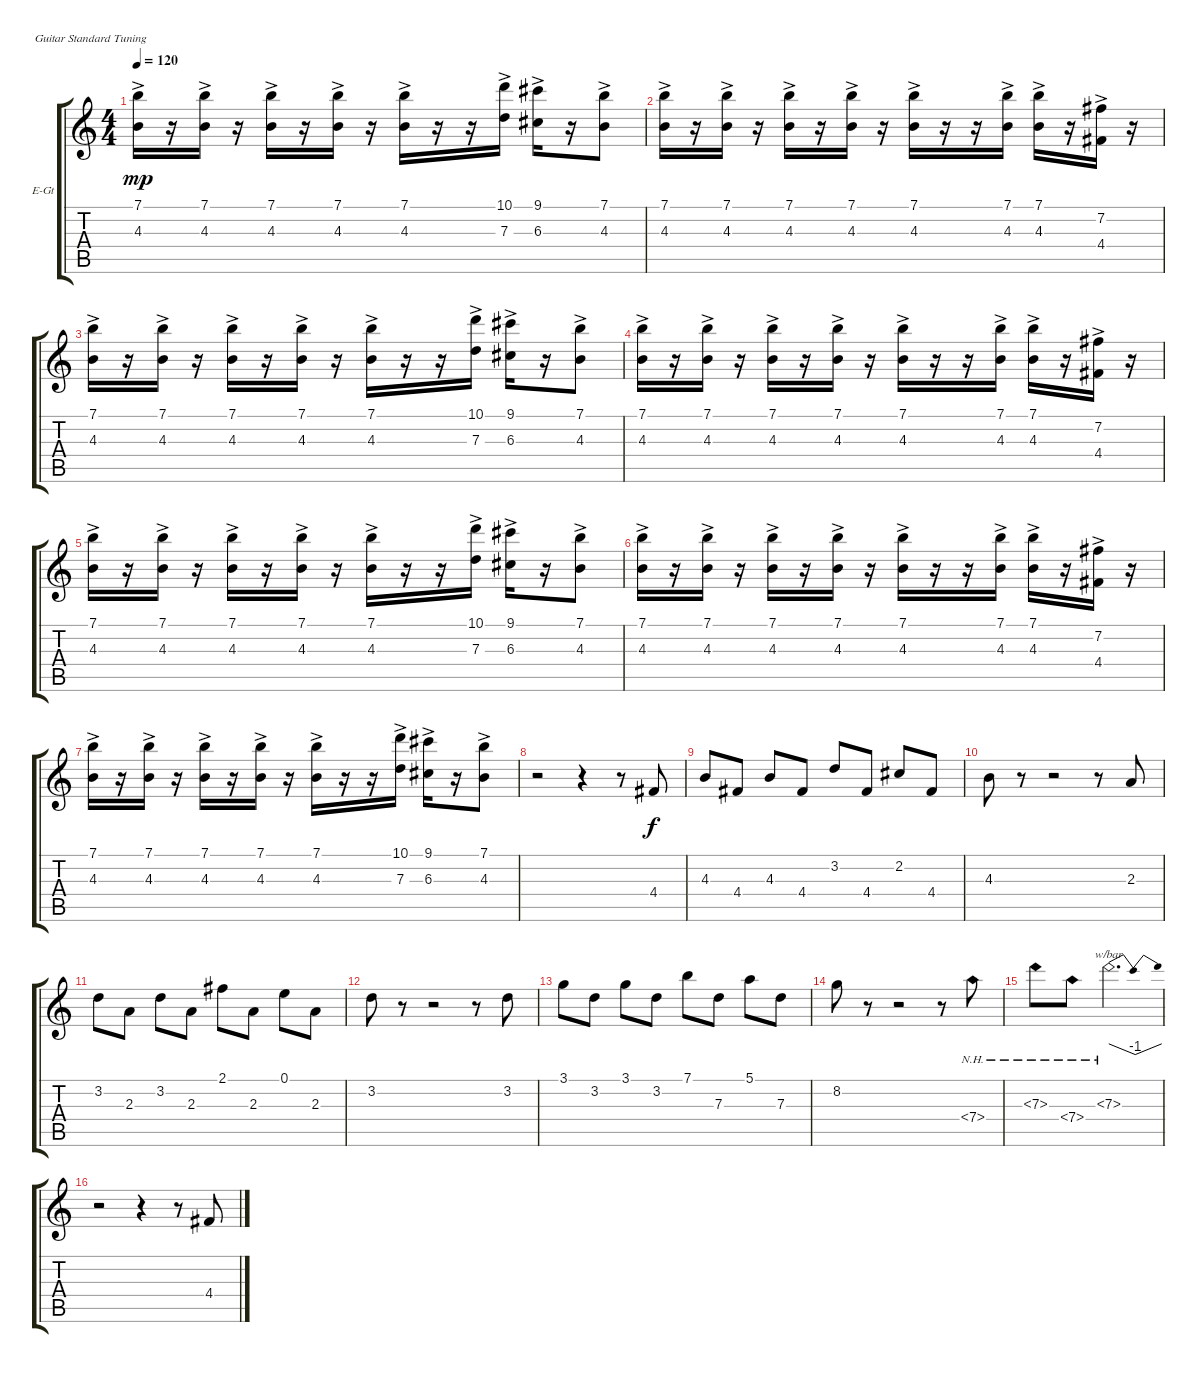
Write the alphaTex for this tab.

\defaultSystemsLayout 4
\bracketExtendMode groupsimilarinstruments
\firstSystemTrackNameOrientation horizontal
\otherSystemsTrackNameOrientation horizontal
\track ("Electric Guitar" "E-Gt") {instrument electricguitarclean}
\staff {score tabs}
\tuning (E4 B3 G3 D3 A2 E2)
\ts (4 4)
\tempo 120
\clef g2
\ks c
(7.1{ac} 4.3{ac}).16{dy mp} r.16 (7.1{ac} 4.3{ac}).16 r.16 (7.1{ac} 4.3{ac}).16 r.16 (7.1{ac} 4.3{ac}).16 r.16 (7.1{ac} 4.3{ac}).16 r.16 r.16 (10.1{ac} 7.3).16 (9.1{ac} 6.3{ac}).16 r.16 (7.1{ac} 4.3).8 |
(7.1{ac} 4.3).16 r.16 (7.1{ac} 4.3{ac}).16 r.16 (7.1{ac} 4.3{ac}).16 r.16 (7.1{ac} 4.3{ac}).16 r.16 (7.1{ac} 4.3{ac}).16 r.16 r.16 (7.1{ac} 4.3{ac}).16 (7.1{ac} 4.3{ac}).16 r.16 (7.2{ac} 4.4{ac}).16 r.16 |
(7.1{ac} 4.3{ac}).16 r.16 (7.1{ac} 4.3{ac}).16 r.16 (7.1{ac} 4.3{ac}).16 r.16 (7.1{ac} 4.3{ac}).16 r.16 (7.1{ac} 4.3{ac}).16 r.16 r.16 (10.1{ac} 7.3).16 (9.1{ac} 6.3{ac}).16 r.16 (7.1{ac} 4.3).8 |
(7.1{ac} 4.3).16 r.16 (7.1{ac} 4.3{ac}).16 r.16 (7.1{ac} 4.3{ac}).16 r.16 (7.1{ac} 4.3{ac}).16 r.16 (7.1{ac} 4.3{ac}).16 r.16 r.16 (7.1{ac} 4.3{ac}).16 (7.1{ac} 4.3{ac}).16 r.16 (7.2{ac} 4.4).16 r.16 |
(7.1{ac} 4.3{ac}).16 r.16 (7.1{ac} 4.3{ac}).16 r.16 (7.1{ac} 4.3{ac}).16 r.16 (7.1{ac} 4.3{ac}).16 r.16 (7.1{ac} 4.3{ac}).16 r.16 r.16 (10.1{ac} 7.3).16 (9.1{ac} 6.3{ac}).16 r.16 (7.1{ac} 4.3).8 |
(7.1{ac} 4.3).16 r.16 (7.1{ac} 4.3{ac}).16 r.16 (7.1{ac} 4.3{ac}).16 r.16 (7.1{ac} 4.3{ac}).16 r.16 (7.1{ac} 4.3{ac}).16 r.16 r.16 (7.1{ac} 4.3{ac}).16 (7.1{ac} 4.3{ac}).16 r.16 (7.2{ac} 4.4{ac}).16 r.16 |
(7.1{ac} 4.3{ac}).16 r.16 (7.1{ac} 4.3{ac}).16 r.16 (7.1{ac} 4.3{ac}).16 r.16 (7.1{ac} 4.3{ac}).16 r.16 (7.1{ac} 4.3{ac}).16 r.16 r.16 (10.1{ac} 7.3).16 (9.1{ac} 6.3{ac}).16 r.16 (7.1{ac} 4.3{ac}).8 |
r.2 r.4 r.8 4.4.8{dy f} |
4.3.8 4.4.8 4.3.8 4.4.8 3.2.8 4.4.8 2.2.8 4.4.8 |
4.3.8 r.8 r.2 r.8 2.3.8 |
3.2.8 2.3.8 3.2.8 2.3.8 2.1.8 2.3.8 0.1.8 2.3.8 |
3.2.8 r.8 r.2 r.8 3.2.8 |
3.1.8 3.2.8 3.1.8 3.2.8 7.1.8 7.3.8 5.1.8 7.3.8 |
8.2.8 r.8 r.2 r.8 7.4{nh}.8 |
7.3{nh}.8 7.4{nh}.8 7.3{nh}.2{d tbe (dip default 0 0 30 -4 60 0)} |
r.2 r.4 r.8 4.4.8
